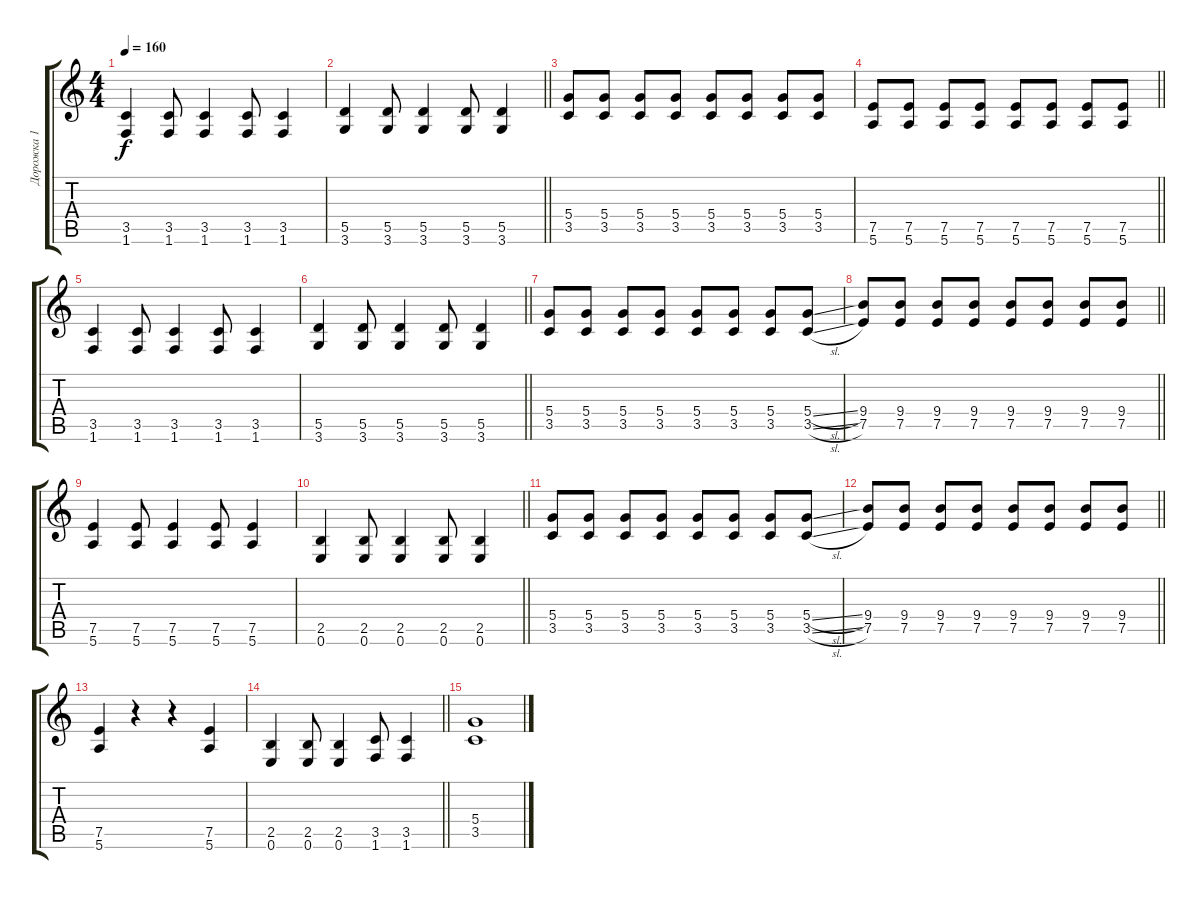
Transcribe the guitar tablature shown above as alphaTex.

\track ("Дорожка 1" "Дорожка 1") {instrument acousticguitarsteel}
\staff {score tabs}
\tuning (E4 B3 G3 D3 A2 E2) {hide}
\ts (4 4)
\tempo 160
\clef g2
\ks c
(3.5 1.6).4{dy f} (3.5 1.6).8 (3.5 1.6).4 (3.5 1.6).8 (3.5 1.6).4 |
\barLineRight lightlight
(5.5 3.6).4 (5.5 3.6).8 (5.5 3.6).4 (5.5 3.6).8 (5.5 3.6).4 |
(5.4 3.5).8{instrument distortionguitar} (5.4 3.5).8 (5.4 3.5).8 (5.4 3.5).8 (5.4 3.5).8 (5.4 3.5).8 (5.4 3.5).8 (5.4 3.5).8 |
\barLineRight lightlight
(7.5 5.6).8 (7.5 5.6).8 (7.5 5.6).8 (7.5 5.6).8 (7.5 5.6).8 (7.5 5.6).8 (7.5 5.6).8 (7.5 5.6).8 |
(3.5 1.6).4 (3.5 1.6).8 (3.5 1.6).4 (3.5 1.6).8 (3.5 1.6).4 |
\barLineRight lightlight
(5.5 3.6).4 (5.5 3.6).8 (5.5 3.6).4 (5.5 3.6).8 (5.5 3.6).4 |
(5.4 3.5).8{instrument distortionguitar} (5.4 3.5).8 (5.4 3.5).8 (5.4 3.5).8 (5.4 3.5).8 (5.4 3.5).8 (5.4 3.5).8 (5.4{sl} 3.5{sl}).8 |
\barLineRight lightlight
(9.4 7.5).8 (9.4 7.5).8 (9.4 7.5).8 (9.4 7.5).8 (9.4 7.5).8 (9.4 7.5).8 (9.4 7.5).8 (9.4 7.5).8 |
(7.5 5.6).4 (7.5 5.6).8 (7.5 5.6).4 (7.5 5.6).8 (7.5 5.6).4 |
\barLineRight lightlight
(2.5 0.6).4 (2.5 0.6).8 (2.5 0.6).4 (2.5 0.6).8 (2.5 0.6).4 |
(5.4 3.5).8{instrument distortionguitar} (5.4 3.5).8 (5.4 3.5).8 (5.4 3.5).8 (5.4 3.5).8 (5.4 3.5).8 (5.4 3.5).8 (5.4{sl} 3.5{sl}).8 |
\barLineRight lightlight
(9.4 7.5).8 (9.4 7.5).8 (9.4 7.5).8 (9.4 7.5).8 (9.4 7.5).8 (9.4 7.5).8 (9.4 7.5).8 (9.4 7.5).8 |
(7.5 5.6).4 r.4 r.4 (7.5 5.6).4 |
\barLineRight lightlight
(2.5 0.6).4 (2.5 0.6).8 (2.5 0.6).4 (3.5 1.6).8 (3.5 1.6).4 |
(5.4 3.5).1
